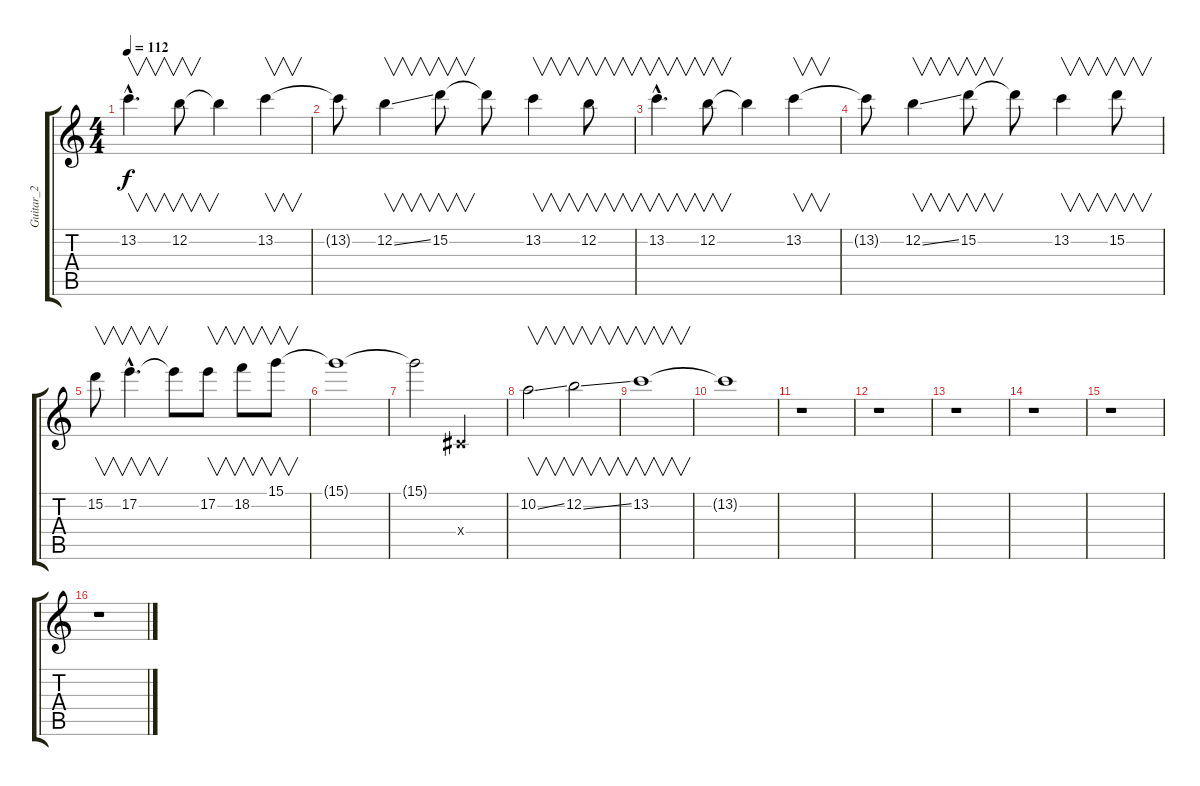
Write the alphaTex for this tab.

\track ("Guitar_2" "Guitar_2") {instrument distortionguitar}
\staff {score tabs}
\tuning (E4 B3 G3 D3 A2 E2) {hide}
\ts (4 4)
\tempo 112
\clef g2
\ks c
13.2{hac}.4{v d dy f} 12.2.8{v} 12.2{t}.4 13.2.4{v} |
13.2{t}.8 12.2{ss}.4{v} 15.2.8{v} 15.2{t}.8 13.2.4{v} 12.2.8{v} |
13.2{hac}.4{v d} 12.2.8{v} 12.2{t}.4 13.2.4{v} |
13.2{t}.8 12.2{ss}.4{v} 15.2.8{v} 15.2{t}.8 13.2.4{v} 15.2.8{v} |
15.2.8{v} 17.2{hac}.4{v d} 17.2{t}.8 17.2.8{v} 18.2.8{v} 15.1.8{v} |
15.1{t}.1 |
15.1{t}.2 -1.4{x}.2 |
10.2{ss}.2{v} 12.2{ss}.2{v} |
13.2.1{v} |
13.2{t}.1 |
r.1 |
r.1 |
r.1 |
r.1 |
r.1 |
r.1
